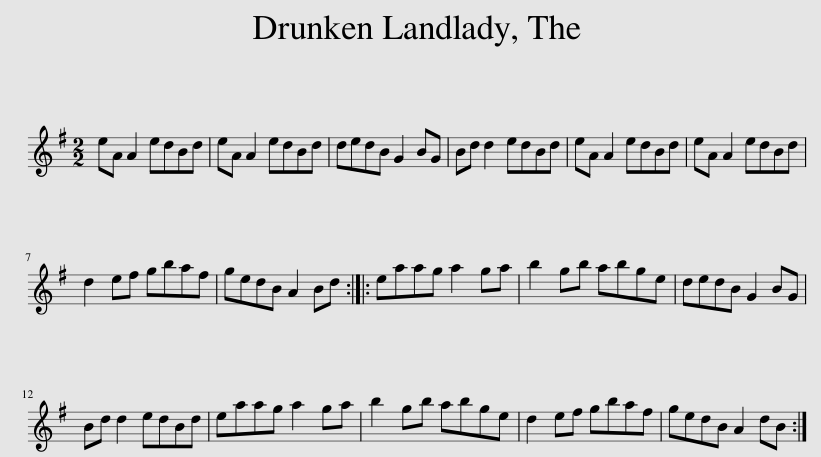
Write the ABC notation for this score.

X:1
L:1/8
M:2/2
I:linebreak $
K:G
V:1 treble
V:1
 eA A2 edBd | eA A2 edBd | dedB G2 BG | Bd d2 edBd | eA A2 edBd | %5
 eA A2 edBd |$ d2 ef gbaf | gedB A2 Bd :: eaag a2 ga | b2 gb abge | %10
 dedB G2 BG |$ Bd d2 edBd | eaag a2 ga | b2 gb abge | d2 ef gbaf | %15
 gedB A2 dB :| %16
